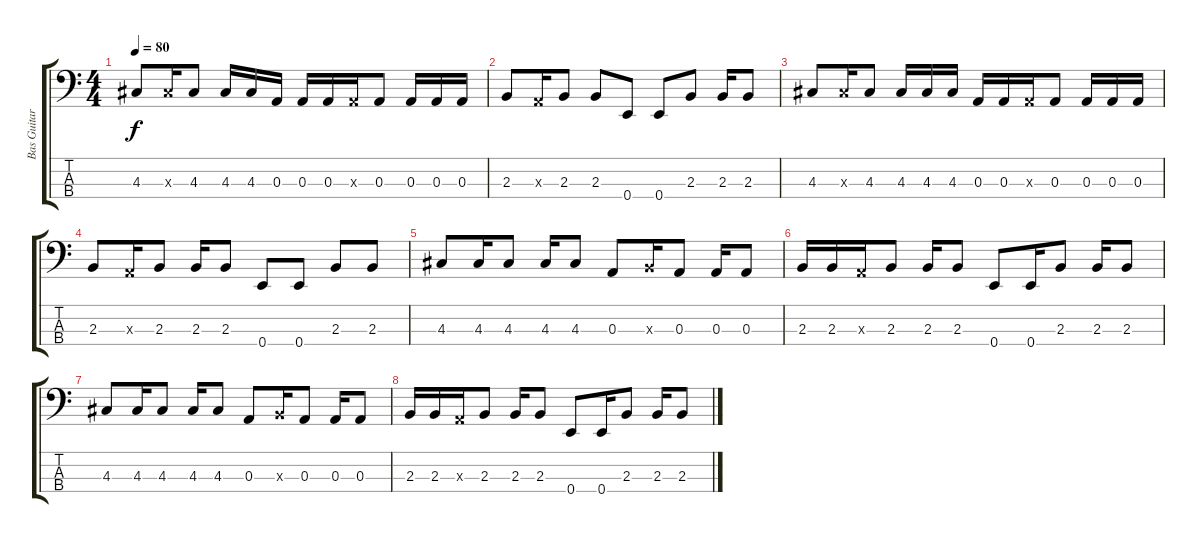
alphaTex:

\track ("Bas Guitar" "Bas Guitar") {instrument electricbasspick}
\staff {score tabs}
\tuning (G2 D2 A1 E1) {hide}
\ts (4 4)
\tempo 80
\clef f4
\ks c
4.3.8{dy f} 4.3{x}.16 4.3.8 4.3.16 4.3.16 0.3.16 0.3.16 0.3.16 0.3{x}.16 0.3.8 0.3.16 0.3.16 0.3.16 |
2.3.8 0.3{x}.16 2.3.8 2.3.8 0.4.8 0.4.8 2.3.8 2.3.16 2.3.8 |
4.3.8{volume 10} 4.3{x}.16 4.3.8 4.3.16 4.3.16 4.3.16 0.3.16 0.3.16 0.3{x}.16 0.3.8 0.3.16 0.3.16 0.3.16 |
2.3.8{volume 8} 0.3{x}.16 2.3.8 2.3.16 2.3.8 0.4.8 0.4.8 2.3.8 2.3.8 |
4.3.8{volume 6} 4.3.16 4.3.8 4.3.16 4.3.8 0.3.8 2.3{x}.16 0.3.8 0.3.16 0.3.8 |
2.3.16{volume 4} 2.3.16 0.3{x}.16 2.3.8 2.3.16 2.3.8 0.4.8 0.4.16 2.3.8 2.3.16 2.3.8 |
4.3.8{volume 2} 4.3.16 4.3.8 4.3.16 4.3.8 0.3.8 2.3{x}.16 0.3.8 0.3.16 0.3.8 |
2.3.16{volume 0} 2.3.16 0.3{x}.16 2.3.8 2.3.16 2.3.8 0.4.8 0.4.16 2.3.8 2.3.16 2.3.8
